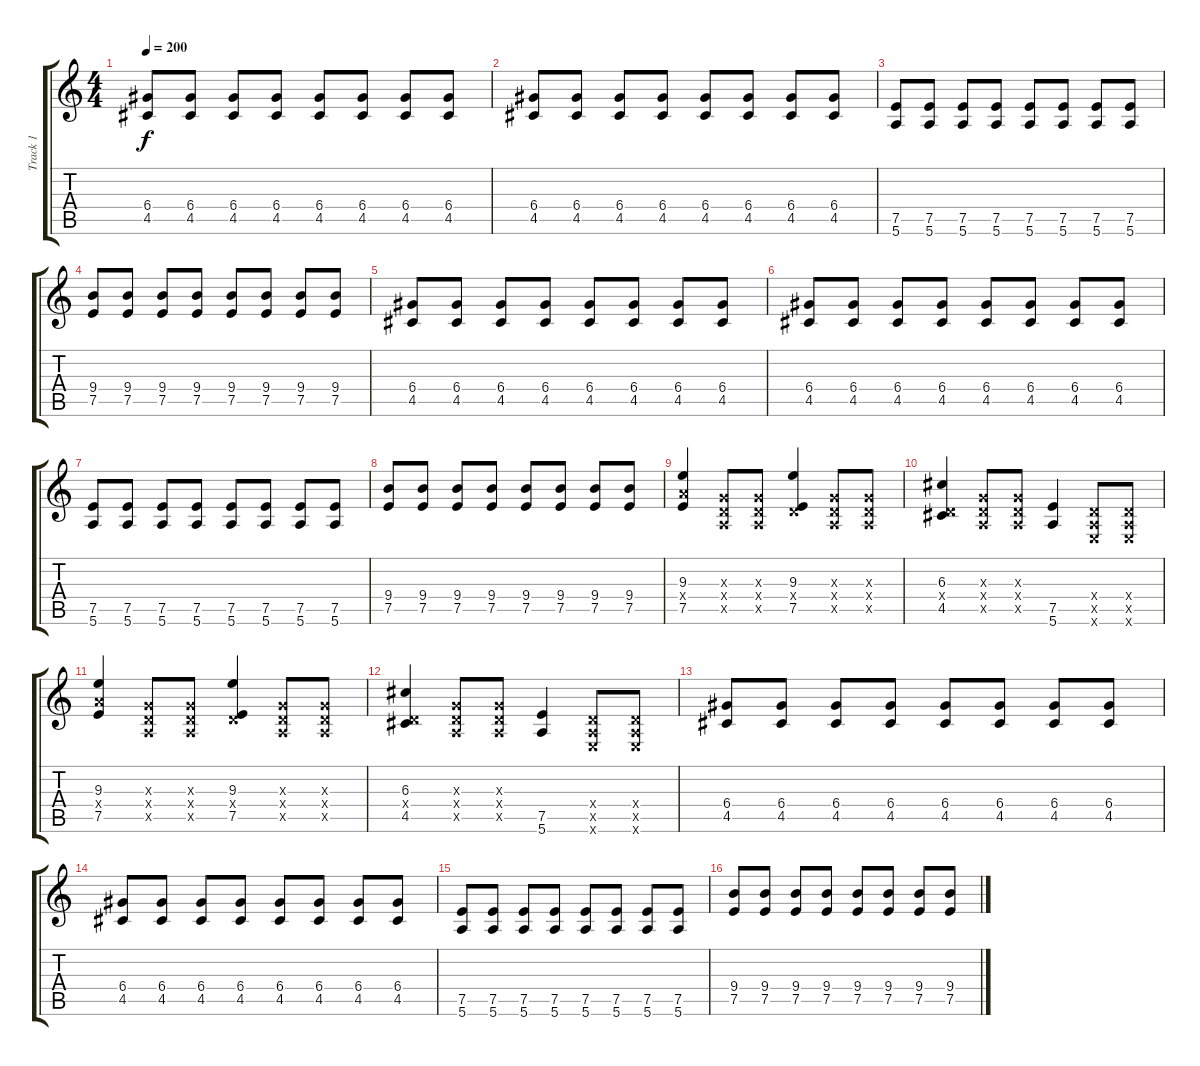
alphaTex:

\track ("Track 1" "Track 1") {instrument distortionguitar}
\staff {score tabs}
\tuning (E4 B3 G3 D3 A2 E2) {hide}
\ts (4 4)
\tempo 200
\clef g2
\ks c
(6.4 4.5).8{dy f} (6.4 4.5).8 (6.4 4.5).8 (6.4 4.5).8 (6.4 4.5).8 (6.4 4.5).8 (6.4 4.5).8 (6.4 4.5).8 |
(6.4 4.5).8 (6.4 4.5).8 (6.4 4.5).8 (6.4 4.5).8 (6.4 4.5).8 (6.4 4.5).8 (6.4 4.5).8 (6.4 4.5).8 |
(7.5 5.6).8 (7.5 5.6).8 (7.5 5.6).8 (7.5 5.6).8 (7.5 5.6).8 (7.5 5.6).8 (7.5 5.6).8 (7.5 5.6).8 |
(9.4 7.5).8 (9.4 7.5).8 (9.4 7.5).8 (9.4 7.5).8 (9.4 7.5).8 (9.4 7.5).8 (9.4 7.5).8 (9.4 7.5).8 |
(6.4 4.5).8 (6.4 4.5).8 (6.4 4.5).8 (6.4 4.5).8 (6.4 4.5).8 (6.4 4.5).8 (6.4 4.5).8 (6.4 4.5).8 |
(6.4 4.5).8 (6.4 4.5).8 (6.4 4.5).8 (6.4 4.5).8 (6.4 4.5).8 (6.4 4.5).8 (6.4 4.5).8 (6.4 4.5).8 |
(7.5 5.6).8 (7.5 5.6).8 (7.5 5.6).8 (7.5 5.6).8 (7.5 5.6).8 (7.5 5.6).8 (7.5 5.6).8 (7.5 5.6).8 |
(9.4 7.5).8 (9.4 7.5).8 (9.4 7.5).8 (9.4 7.5).8 (9.4 7.5).8 (9.4 7.5).8 (9.4 7.5).8 (9.4 7.5).8 |
(9.3 7.4{x} 7.5).4 (0.3{x} 0.4{x} 0.5{x}).8 (0.3{x} 0.4{x} 0.5{x}).8 (9.3 0.4{x} 7.5).4 (0.3{x} 0.4{x} 0.5{x}).8 (0.3{x} 0.4{x} 0.5{x}).8 |
(6.3 0.4{x} 4.5).4 (0.3{x} 0.4{x} 0.5{x}).8 (0.3{x} 0.4{x} 0.5{x}).8 (7.5 5.6).4 (0.4{x} 0.5{x} 0.6{x}).8 (0.4{x} 0.5{x} 0.6{x}).8 |
(9.3 7.4{x} 7.5).4 (0.3{x} 0.4{x} 0.5{x}).8 (0.3{x} 0.4{x} 0.5{x}).8 (9.3 0.4{x} 7.5).4 (0.3{x} 0.4{x} 0.5{x}).8 (0.3{x} 0.4{x} 0.5{x}).8 |
(6.3 0.4{x} 4.5).4 (0.3{x} 0.4{x} 0.5{x}).8 (0.3{x} 0.4{x} 0.5{x}).8 (7.5 5.6).4 (0.4{x} 0.5{x} 0.6{x}).8 (0.4{x} 0.5{x} 0.6{x}).8 |
(6.4 4.5).8 (6.4 4.5).8 (6.4 4.5).8 (6.4 4.5).8 (6.4 4.5).8 (6.4 4.5).8 (6.4 4.5).8 (6.4 4.5).8 |
(6.4 4.5).8 (6.4 4.5).8 (6.4 4.5).8 (6.4 4.5).8 (6.4 4.5).8 (6.4 4.5).8 (6.4 4.5).8 (6.4 4.5).8 |
(7.5 5.6).8 (7.5 5.6).8 (7.5 5.6).8 (7.5 5.6).8 (7.5 5.6).8 (7.5 5.6).8 (7.5 5.6).8 (7.5 5.6).8 |
(9.4 7.5).8 (9.4 7.5).8 (9.4 7.5).8 (9.4 7.5).8 (9.4 7.5).8 (9.4 7.5).8 (9.4 7.5).8 (9.4 7.5).8
